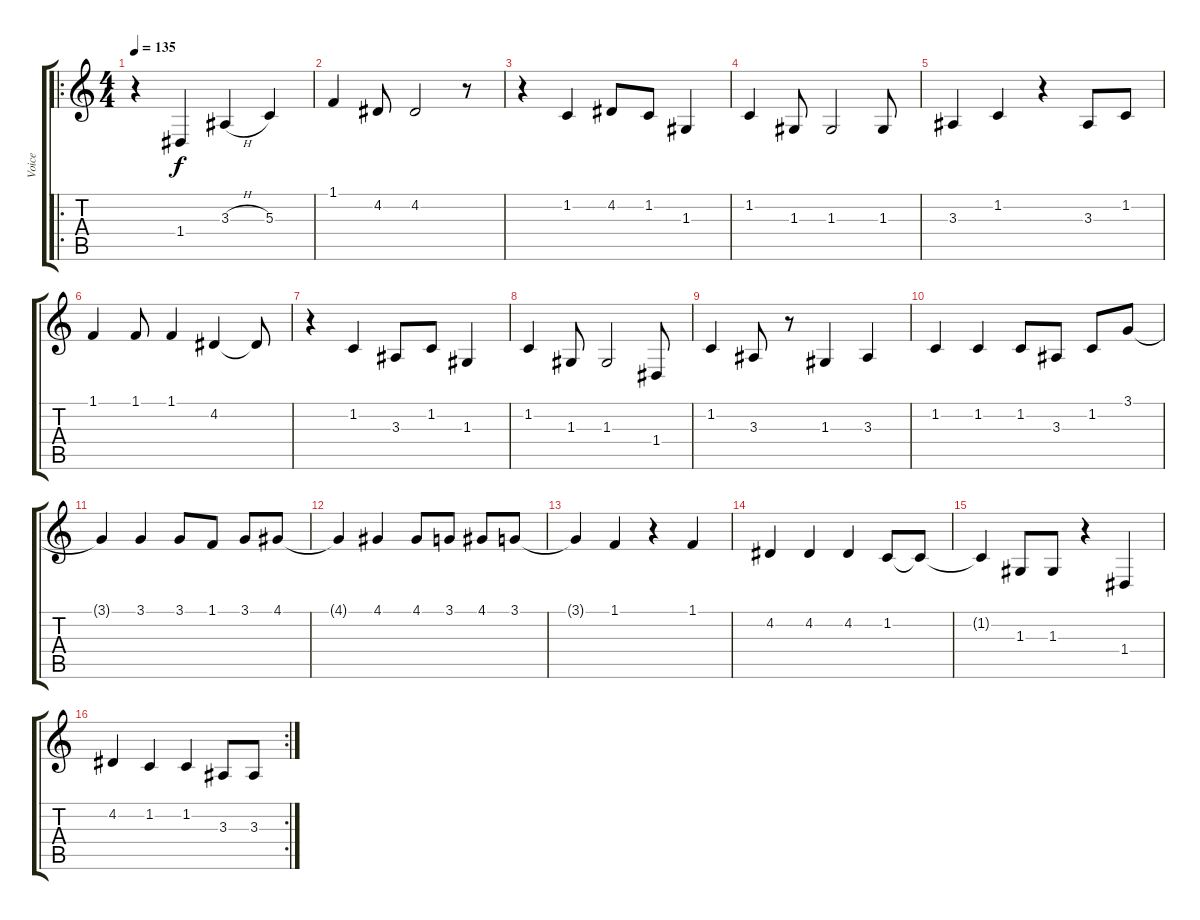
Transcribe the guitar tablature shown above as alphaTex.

\track ("Voice" "Voice") {instrument violin}
\staff {score tabs}
\tuning (E4 B3 G3 D3 A2 E2) {hide}
\ro
\ts (4 4)
\tempo 135
\clef g2
\ks c
r.4{dy f} 1.4.4 3.3{h}.4 5.3.4 |
1.1.4 4.2.8 4.2.2 r.8 |
r.4 1.2.4 4.2.8 1.2.8 1.3.4 |
1.2.4 1.3.8 1.3.2 1.3.8 |
3.3.4 1.2.4 r.4 3.3.8 1.2.8 |
1.1.4 1.1.8 1.1.4 4.2.4 4.2{t}.8 |
r.4 1.2.4 3.3.8 1.2.8 1.3.4 |
1.2.4 1.3.8 1.3.2 1.4.8 |
1.2.4 3.3.8 r.8 1.3.4 3.3.4 |
1.2.4 1.2.4 1.2.8 3.3.8 1.2.8 3.1.8 |
3.1{t}.4 3.1.4 3.1.8 1.1.8 3.1.8 4.1.8 |
4.1{t}.4 4.1.4 4.1.8 3.1.8 4.1.8 3.1.8 |
3.1{t}.4 1.1.4 r.4 1.1.4 |
4.2.4 4.2.4 4.2.4 1.2.8 1.2{t}.8 |
1.2{t}.4 1.3.8 1.3.8 r.4 1.4.4 |
\rc 2
4.2.4 1.2.4 1.2.4 3.3.8 3.3.8
